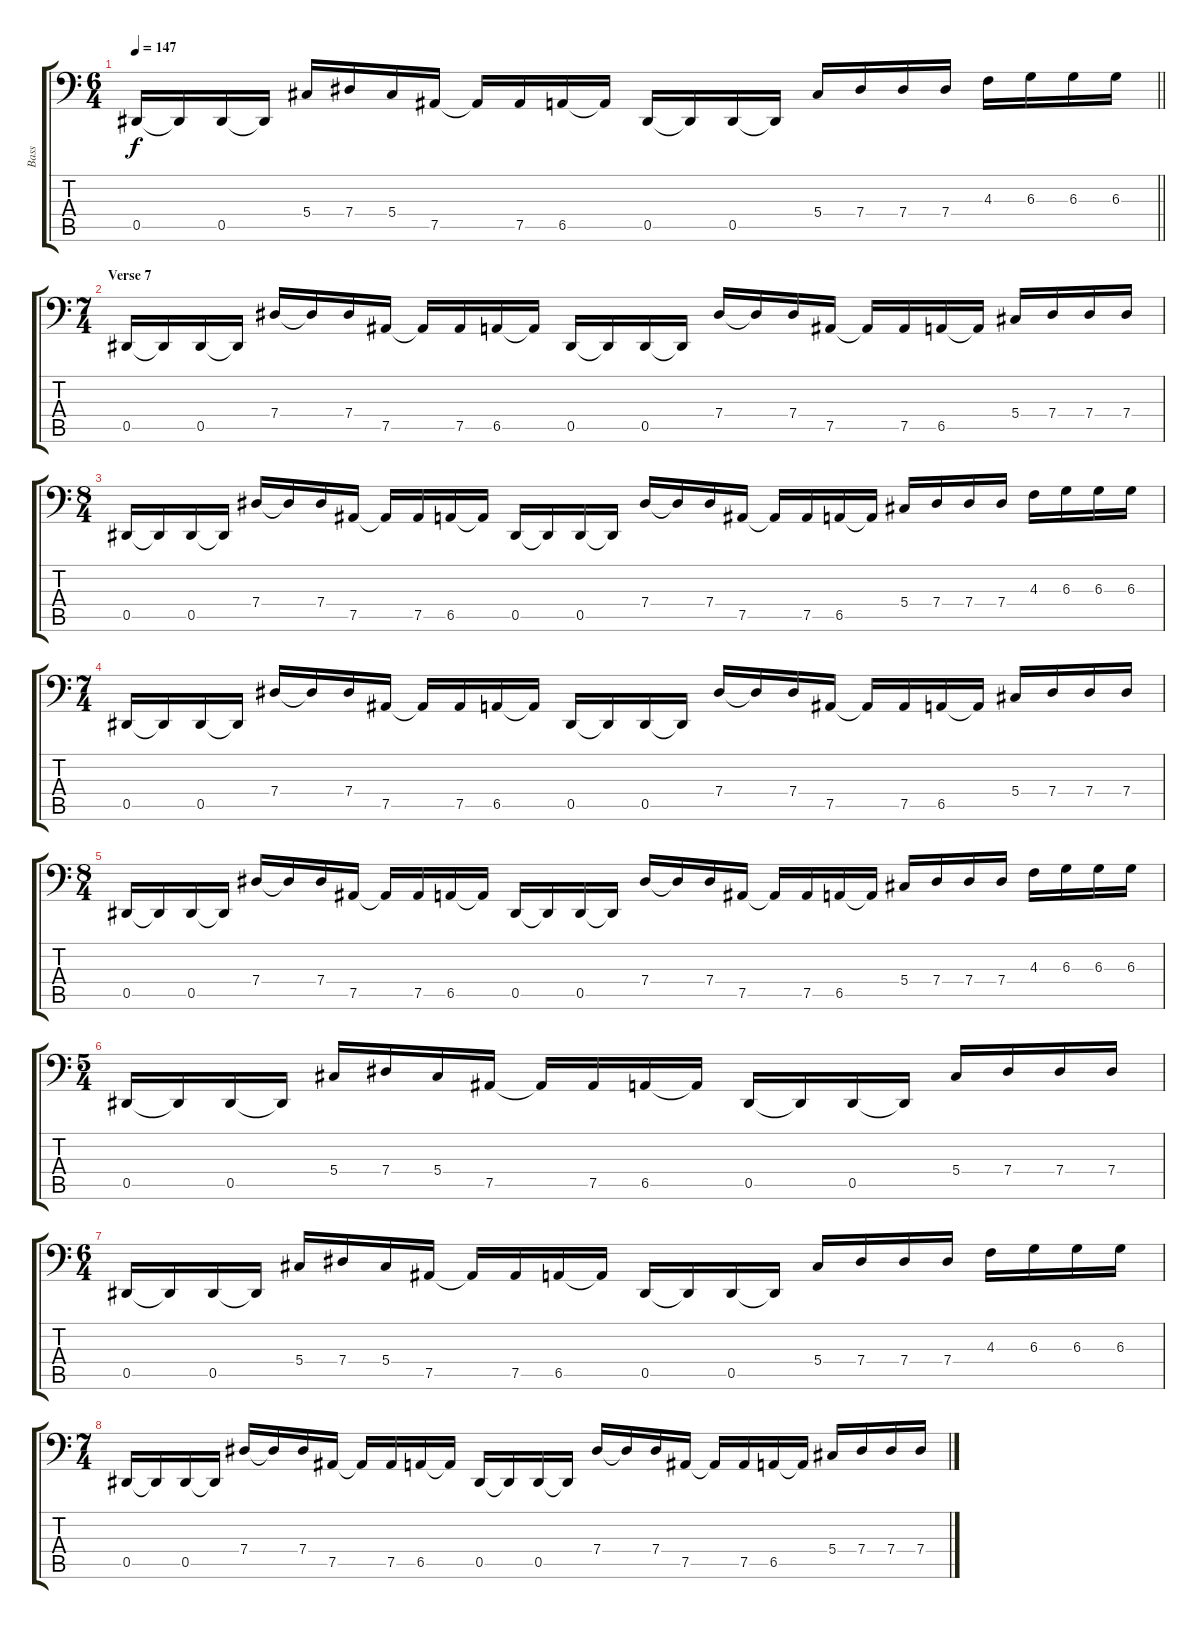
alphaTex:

\track ("Bass" "Bass") {instrument electricbassfinger}
\staff {score tabs}
\tuning (B2 Gb2 Db2 Ab1 Eb1 Bb0) {hide}
\ts (6 4)
\tempo 147
\clef f4
\barLineRight lightlight
\ks c
0.5.16{dy f} 0.5{t}.16 0.5.16 0.5{t}.16 5.4.16 7.4.16 5.4.16 7.5.16 7.5{t}.16 7.5.16 6.5.16 6.5{t}.16 0.5.16 0.5{t}.16 0.5.16 0.5{t}.16 5.4.16 7.4.16 7.4.16 7.4.16 4.3.16 6.3.16 6.3.16 6.3.16 |
\ts (7 4)
\section ("" "Verse 7")
0.5.16 0.5{t}.16 0.5.16 0.5{t}.16 7.4.16 7.4{t}.16 7.4.16 7.5.16 7.5{t}.16 7.5.16 6.5.16 6.5{t}.16 0.5.16 0.5{t}.16 0.5.16 0.5{t}.16 7.4.16 7.4{t}.16 7.4.16 7.5.16 7.5{t}.16 7.5.16 6.5.16 6.5{t}.16 5.4.16 7.4.16 7.4.16 7.4.16 |
\ts (8 4)
0.5.16 0.5{t}.16 0.5.16 0.5{t}.16 7.4.16 7.4{t}.16 7.4.16 7.5.16 7.5{t}.16 7.5.16 6.5.16 6.5{t}.16 0.5.16 0.5{t}.16 0.5.16 0.5{t}.16 7.4.16 7.4{t}.16 7.4.16 7.5.16 7.5{t}.16 7.5.16 6.5.16 6.5{t}.16 5.4.16 7.4.16 7.4.16 7.4.16 4.3.16 6.3.16 6.3.16 6.3.16 |
\ts (7 4)
0.5.16 0.5{t}.16 0.5.16 0.5{t}.16 7.4.16 7.4{t}.16 7.4.16 7.5.16 7.5{t}.16 7.5.16 6.5.16 6.5{t}.16 0.5.16 0.5{t}.16 0.5.16 0.5{t}.16 7.4.16 7.4{t}.16 7.4.16 7.5.16 7.5{t}.16 7.5.16 6.5.16 6.5{t}.16 5.4.16 7.4.16 7.4.16 7.4.16 |
\ts (8 4)
0.5.16 0.5{t}.16 0.5.16 0.5{t}.16 7.4.16 7.4{t}.16 7.4.16 7.5.16 7.5{t}.16 7.5.16 6.5.16 6.5{t}.16 0.5.16 0.5{t}.16 0.5.16 0.5{t}.16 7.4.16 7.4{t}.16 7.4.16 7.5.16 7.5{t}.16 7.5.16 6.5.16 6.5{t}.16 5.4.16 7.4.16 7.4.16 7.4.16 4.3.16 6.3.16 6.3.16 6.3.16 |
\ts (5 4)
0.5.16 0.5{t}.16 0.5.16 0.5{t}.16 5.4.16 7.4.16 5.4.16 7.5.16 7.5{t}.16 7.5.16 6.5.16 6.5{t}.16 0.5.16 0.5{t}.16 0.5.16 0.5{t}.16 5.4.16 7.4.16 7.4.16 7.4.16 |
\ts (6 4)
0.5.16 0.5{t}.16 0.5.16 0.5{t}.16 5.4.16 7.4.16 5.4.16 7.5.16 7.5{t}.16 7.5.16 6.5.16 6.5{t}.16 0.5.16 0.5{t}.16 0.5.16 0.5{t}.16 5.4.16 7.4.16 7.4.16 7.4.16 4.3.16 6.3.16 6.3.16 6.3.16 |
\ts (7 4)
0.5.16 0.5{t}.16 0.5.16 0.5{t}.16 7.4.16 7.4{t}.16 7.4.16 7.5.16 7.5{t}.16 7.5.16 6.5.16 6.5{t}.16 0.5.16 0.5{t}.16 0.5.16 0.5{t}.16 7.4.16 7.4{t}.16 7.4.16 7.5.16 7.5{t}.16 7.5.16 6.5.16 6.5{t}.16 5.4.16 7.4.16 7.4.16 7.4.16
